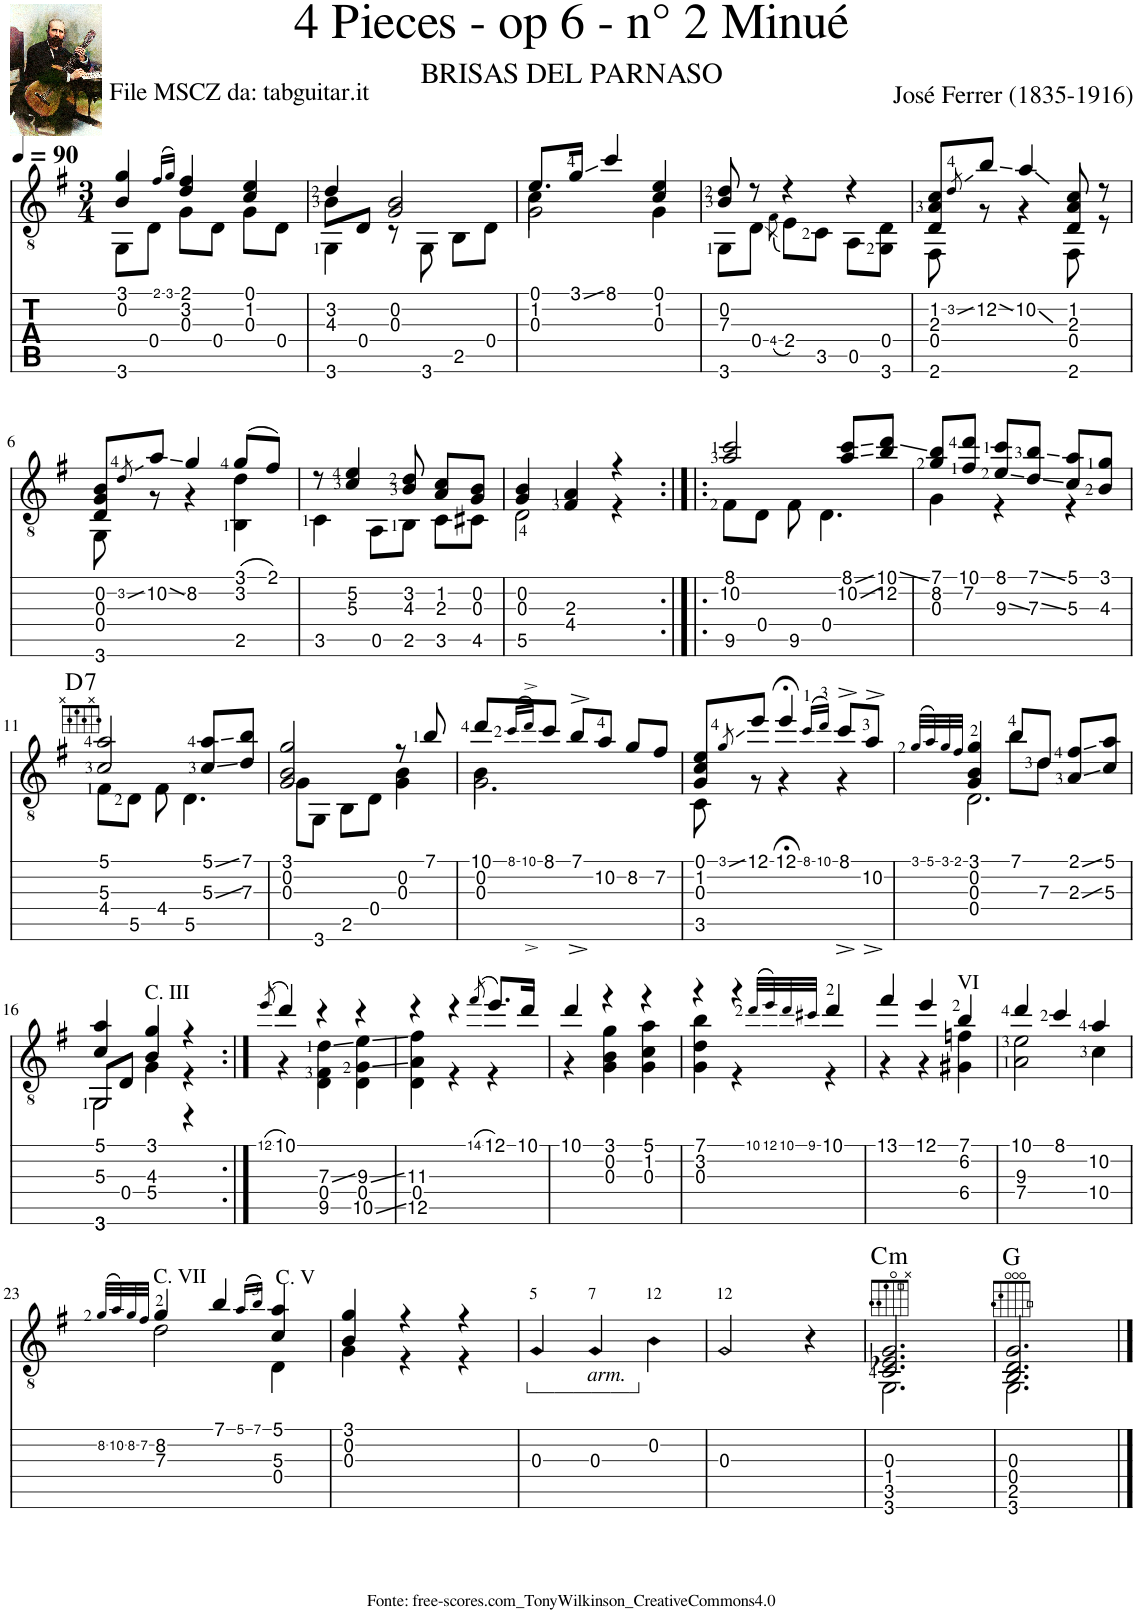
**kern	**kern	**harte
*part1	*part1	*part1
*staff2	*staff1	*
*I"Guitar	*	*
*I'Guit.	*	*
*stria6	*	*
*	*clefGv2	*
*k[f#]	*k[f#]	*
*M3/4	*M3/4	*
*MM90	*MM90	*
=1	=1	=1
*^	*^	*
4B 4g	8GGL	4B/ 4g/	8GG\L	.
.	8DJ	.	8D\J	.
qf#	.	(16qf#/LL	.	.
qg	.	16qg/JJ)	.	.
4d 4f#	8GL	4d/ 4f#/	8G\L	.
.	8DJ	.	8D\J	.
4c 4e	8GL	4c/ 4e/	8G\L	.
.	8DJ	.	8D\J	.
=2	=2	=2	=2	=2
*	*^	*	*^	*
4d	4GG	8BL	4d/	4GG\	8B\L	.
.	.	8DJ	.	.	8D/J	.
2G 2B	8r	2ryy	2G/ 2B/	8r	2ryy	.
.	8GG	.	.	8GG\	.	.
.	8BBL	.	.	8BB\L	.	.
.	8DJ	.	.	8D\J	.	.
=3	=3	=3	=3	=3	=3	=3
8.eL	4c	2G	8.e/L	4c\	2G\	.
16gJk	.	.	16g/Jk	.	.	.
4cc	2ryy	.	4cc/	2ryy	.	.
4c 4e	.	4G	4c/ 4e/	.	4G\	.
*	*v	*v	*	*	*	*
*	*	*	*v	*v	*
=4	=4	=4	=4	=4
8d 8B	8GGL	8B/ 8d/	8GG\L	.
8r	8DJ	8r	8D\J	.
.	qF#	.	(8qF#\	.
4r	8EL	4r	8E\L)	.
.	8CJ	.	8C\J	.
4r	8AAL	4r	8AA\L	.
.	8GG\ 8D\J	.	8GG\ 8D\J	.
=5	=5	=5	=5	=5
8D\ 8A\ 8c\L	8FF#	8D/ 8A/ 8c/L	8FF#\	.
qd	.	8qd/	.	.
8bJ	8r	8b/J	8r	.
4a	4r	4a/	4r	.
8D 8A 8c	8FF#	8D/ 8A/ 8c/	8FF#\	.
8r	8r	8r	8r	.
!!LO:LB:g=z	!!
=6	=6	=6	=6	=6
8D\ 8G\ 8B\L	8GG	8D/ 8G/ 8B/L	8GG\	.
qd	.	8qd/	.	.
8aJ	8r	8a/J	8r	.
4g	4r	4g/	4r	.
8gL	4BB 4d	(8g/L	4BB\ 4d\	.
8f#J	.	8f#/J)	.	.
=7	=7	=7	=7	=7
8r	4C	8r	4C\	.
4c 4e	.	4c/ 4e/	.	.
.	8AAL	.	8AA\L	.
8B 8d	8BBJ	8B/ 8d/	8BB\J	.
8A\ 8c\L	8CL	8A/ 8c/L	8C\L	.
8G\ 8B\J	8C#J	8G/ 8B/J	8C#X\J	.
=8	=8	=8	=8	=8
4G 4B	2D	4G/ 4B/	2D\	.
4F# 4A	.	4F#/ 4A/	.	.
4r	4r	4r	4r	.
=9:|!|:	=9:|!|:	=9:|!|:	=9:|!|:	=9:|!|:
2a 2cc	8F#L	2a/ 2cc/	8F#\L	.
.	8DJ	.	8D\J	.
.	8F#	.	8F#\	.
.	4.D	.	4.D\	.
8a\ 8cc\L	.	8a/ 8cc/L	.	.
8b\ 8dd\J	.	8b/ 8dd/J	.	.
=10	=10	=10	=10	=10
8g\ 8b\L	4G	8g/ 8b/L	4G\	.
8f#\ 8dd\J	.	8f#/ 8dd/J	.	.
8e\ 8cc\L	4r	8e/ 8cc/L	4r	.
8d\ 8b\J	.	8d/ 8b/J	.	.
8c\ 8a\L	4r	8c/ 8a/L	4r	.
8B\ 8g\J	.	8B/ 8g/J	.	.
!!LO:LB:g=z	!!
=11	=11	=11	=11	=11
!	!	!	!	!LO:H:kt=7
2c 2a	8F#L	2c/ 2a/	8F#\L	D:7
.	8DJ	.	8D\J	.
.	8F#	.	8F#\	.
.	4.D	.	4.D\	.
8c\ 8a\L	.	8c/ 8a/L	.	.
8d\ 8b\J	.	8d/ 8b/J	.	.
=12	=12	=12	=12	=12
2G 2B 2g	8GL	2G/ 2B/ 2g/	8G\L	.
.	8GGJ	.	8GG\J	.
.	8BBL	.	8BB\L	.
.	8DJ	.	8D\J	.
8r	4G 4B	8r	4G\ 4B\	.
8b	.	8b/	.	.
=13	=13	=13	=13	=13
*	*^	*	*^	*
8ddL	4B	2.G	8dd/L	4B\	2.G\	.
qcc	.	.	(16qcc/LL	.	.	.
qdd^	.	.	16qdd^/JJ)	.	.	.
8ccJ	.	.	8cc/J	.	.	.
8b^L	2ryy	.	8b^/L	2ryy	.	.
8aJ	.	.	8a/J	.	.	.
8gL	.	.	8g/L	.	.	.
8f#J	.	.	8f#/J	.	.	.
*	*v	*v	*	*	*	*
*	*	*	*v	*v	*
=14	=14	=14	=14	=14
8G\ 8c\ 8e\L	8C	8G/ 8c/ 8e/L	8C\	.
qg	.	8qg/	.	.
8eeJ	8r	8ee/J	8r	.
4ee;<	4r	4ee;</	4r	.
qcc	.	(16qcc/LL	.	.
qdd	.	16qdd/JJ)	.	.
8cc^L	4r	8cc^/L	4r	.
8a^J	.	8a^/J	.	.
*v	*v	*	*	*
*	*v	*v	*
=15	=15	=15
qg	(32qg/LLL	.
qa	32qa/)	.
qg	32qg/	.
qf#	32qf#/JJJ	.
*^	*^	*
*	*^	*	*^	*
4G 4B 4g	4ryy	2.D	4G/ 4B/ 4g/	4ryy	2.D\	.
8bL	8bL	.	8b/L	8b\L	.	.
8dJ	8dJ	.	8d/J	8d\J	.	.
8A\ 8f#\L	4ryy	.	8A/ 8f#/L	4ryy	.	.
8c\ 8a\J	.	.	8c/ 8a/J	.	.	.
!!LO:LB:g=z	!!	!!
=16	=16	=16	=16	=16	=16	=16
!	!	!	!	!LO:N:head=open	!	!
4c 4a	8GGL	2GG	4c/ 4a/	8GG/L	2GG\	.
.	8DJ	.	.	8D/J	.	.
!	!	!	!LO:TX:a:t=C. III	!	!	!
4B 4g	4G	.	4B/ 4g/	4G\	.	.
4r	4r	4r	4r	4r	4r	.
*v	*v	*v	*	*	*	*
*	*v	*v	*v	*
=17:|!	=17:|!	=17:|!
qee	(8qee/	.
*^	*^	*
4dd	4r	4dd/)	4r	.
4r	4F# 4D 4d	4r	4D\ 4F#\ 4d\	.
4r	4G 4D 4e	4r	4D\ 4G\ 4e\	.
=18	=18	=18	=18	=18
4r	4A 4D 4f#	4r	4D\ 4A\ 4f#\	.
4r	4r	4r	4r	.
qff#	.	(8qff#/	.	.
8.eeL	4r	8.ee/L)	4r	.
16ddJk	.	16dd/Jk	.	.
=19	=19	=19	=19	=19
4dd	4r	4dd/	4r	.
4r	4G 4B 4g	4r	4G\ 4B\ 4g\	.
4r	4G 4c 4a	4r	4G\ 4c\ 4a\	.
=20	=20	=20	=20	=20
4r	4G 4d 4b	4r	4G\ 4d\ 4b\	.
4r	4r	4r	4r	.
qdd	.	(32qdd/LLL	.	.
qee	.	32qee/)	.	.
qdd	.	32qdd/	.	.
qcc#	.	32qcc#X/JJJ	.	.
4dd	4r	4dd/	4r	.
=21	=21	=21	=21	=21
4ff	4r	4ffn/	4r	.
4ee	4r	4ee/	4r	.
!	!	!LO:TX:a:t=VI	!	!
4b	4G# 4f	4b/	4G#X\ 4fn\	.
=22	=22	=22	=22	=22
4dd	2A 2e	4dd/	2A\ 2e\	.
4cc	.	4cc/	.	.
4a	4c	4a/	4c\	.
!!LO:LB:g=z	!!
=23	=23	=23	=23	=23
qg	.	(32qg/LLL	.	.
qa	.	32qa/)	.	.
qg	.	32qg/	.	.
qf#	.	32qf#/JJJ	.	.
!	!	!LO:TX:a:t=C. VII	!	!
4g	2d	4g/	2d\	.
4b	.	4b/	.	.
qa	.	(16qa/LL	.	.
qb	.	16qb/JJ)	.	.
!	!	!LO:TX:a:t=C. V	!	!
4c 4a	4D	4c/ 4a/	4D\	.
=24	=24	=24	=24	=24
4B 4g	4G	4B/ 4g/	4G\	.
4r	4r	4r	4r	.
4r	4r	4r	4r	.
=25	=25	=25	=25	=25
!	!	!LO:TX:b:t=└─────┘	!	!
!	!	!LO:TX:a:t=5	!	!
*v	*v	*	*	*
*	*v	*v	*
4G	4G/	.
!	!LO:TX:b:i:t=arm.	!
!	!LO:TX:a:t=7	!
4G	4G/	.
!	!LO:TX:a:t=12	!
4B	4B\	.
=26	=26	=26
!	!LO:TX:a:t=12	!
2G	2G/	.
4r	4r	.
=27	=27	=27
*^	*^	*
!	!	!	!	!LO:H:kt=m
2.C 2.E- 2.G	2.GG	2.C/ 2.E-X/ 2.G/	2.GG\	C:min
=28	=28	=28	=28	=28
2.BB 2.D 2.G	2.GG	2.BB/ 2.D/ 2.G/	2.GG\	G:maj
*v	*v	*	*	*
*	*v	*v	*
==	==	==
*-	*-	*-
